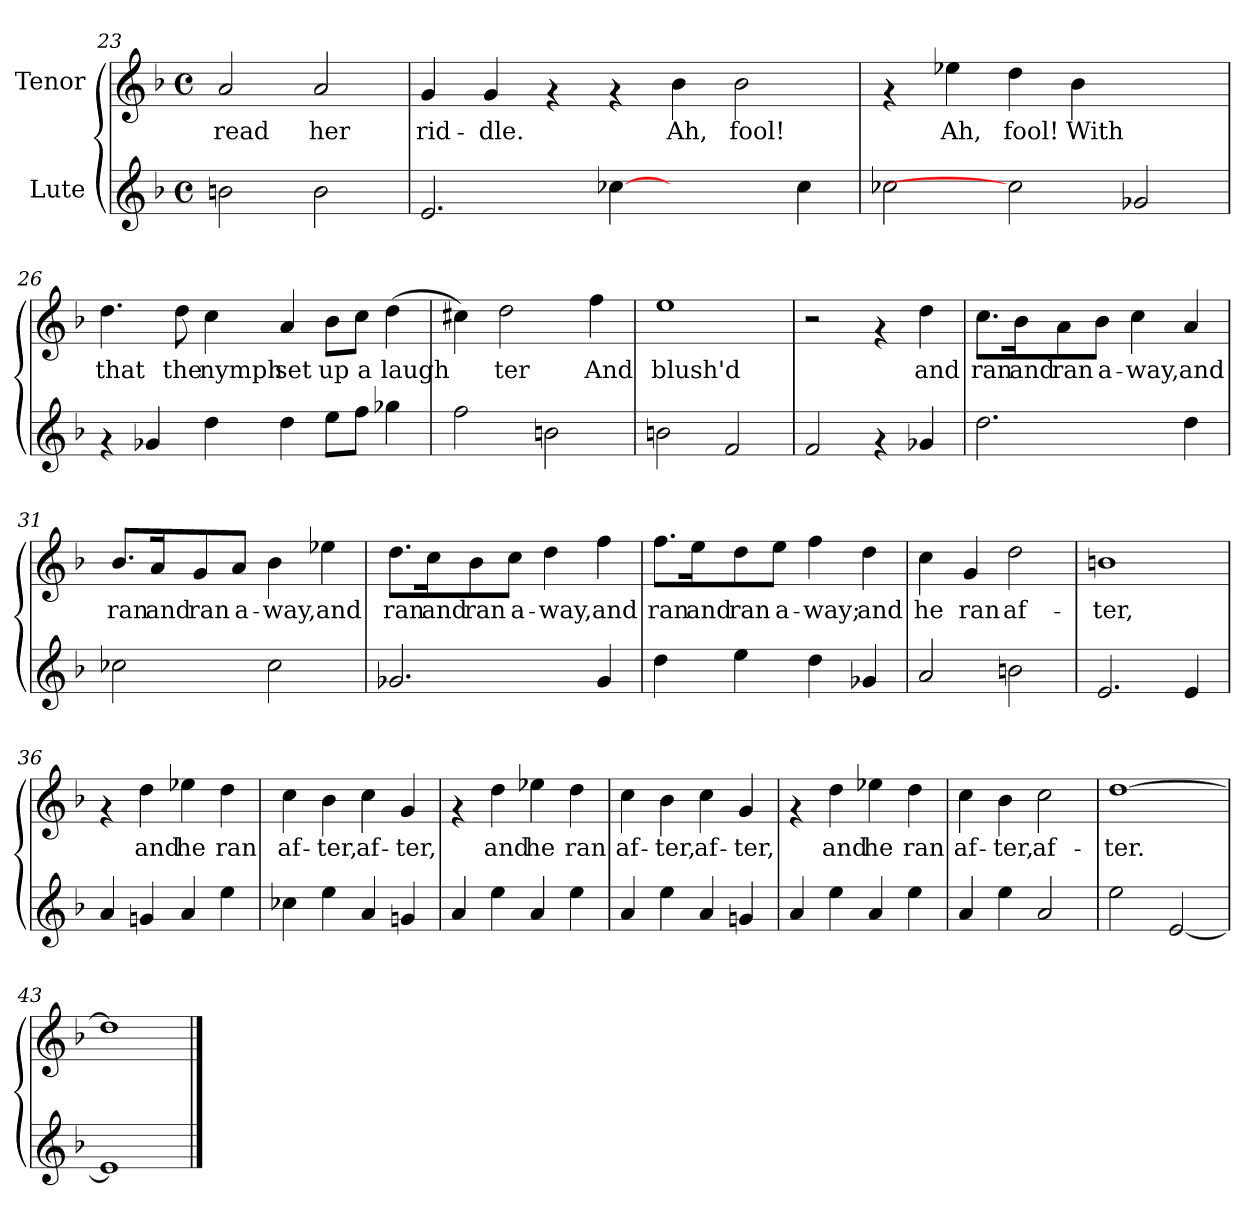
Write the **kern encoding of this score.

**kern	**kern	**text
*part2	*part1	*part1
*staff2	*staff1	*staff1
*I"Lute	*I"Tenor	*
*clefG2	*clefG2	*
*k[b-]	*k[b-]	*
*F:	*F:	*
*M4/4	*M4/4	*
*met(c)	*met(c)	*
=23	=23	=23
!	!	!LO:LY:b:cj
2b\	2a/	read
!	!	!LO:LY:b:cj
2b\	2a/	her
=24	=24	=24
*	*MM168	*
!	!	!LO:LY:b:cj
2.e/	4g/	rid-
!	!	!LO:LY:b:cj
.	4g/	-dle.
.	4rf	.
[4cc-X\	4rf	.
!	!	!LO:LY:b:cj
2ryy	4b-\	Ah,
!	!	!LO:LY:b:cj
.	2b-\	fool!
4cc-\	.	.
=25	=25	=25
2cc-X\	4rf	.
!	!	!LO:LY:b:cj
.	4ee-X\	Ah,
!	!	!LO:LY:b:cj
2cc-\]	4dd\	fool!
!	!	!LO:LY:b:cj
.	4b-\	With
2g-/	2ryy	.
!!LO:LB:g=z
=26	=26	=26
!	!	!LO:LY:b:cj
4rf	4.dd\	that
4g-/	.	.
!	!	!LO:LY:b:cj
.	8dd\	the
!	!	!LO:LY:b:cj
4dd\	4cc\	nymph
!	!	!LO:LY:b:cj
4dd\	4a/	set
!	!	!LO:LY:b:cj
8ee\L	8b-\L	up
!	!	!LO:LY:b:cj
8ff\J	8cc\J	a
!	!	!LO:LY:b:cj
4gg-\	(>4dd\	laugh-
=27	=27	=27
!	!	!LO:LY:b:cj
2ff\	4cc#X\)	-
!	!	!LO:LY:b:cj
.	2dd\	ter
2b\	.	.
!	!	!LO:LY:b:cj
.	4ff\	And
=28	=28	=28
!	!	!LO:LY:b:cj
2b\	1ee	blush'd
2f/	.	.
=29	=29	=29
2f/	2r	.
4rf	4rf	.
!	!	!LO:LY:b:cj
4g-/	4dd\	and
=30	=30	=30
!	!	!LO:LY:b:cj
2.dd\	8.cc\L	ran
!	!	!LO:LY:b:cj
.	16b-\	and
!	!	!LO:LY:b:cj
.	8a\	ran
!	!	!LO:LY:b:cj
.	8b-\J	a-
!	!	!LO:LY:b:cj
.	4cc\	-way,
!	!	!LO:LY:b:cj
4dd\	4a/	and
!!LO:LB:g=z
=31	=31	=31
!	!	!LO:LY:b:cj
2cc-X\	8.b-/L	ran
!	!	!LO:LY:b:cj
.	16a/	and
!	!	!LO:LY:b:cj
.	8g/	ran
!	!	!LO:LY:b:cj
.	8a/J	a-
!	!	!LO:LY:b:cj
2cc-\	4b-\	-way,
!	!	!LO:LY:b:cj
.	4ee-X\	and
=32	=32	=32
!	!	!LO:LY:b:cj
2.g-/	8.dd\L	ran
!	!	!LO:LY:b:cj
.	16cc\	and
!	!	!LO:LY:b:cj
.	8b-\	ran
!	!	!LO:LY:b:cj
.	8cc\J	a-
!	!	!LO:LY:b:cj
.	4dd\	-way,
!	!	!LO:LY:b:cj
4g-/	4ff\	and
=33	=33	=33
!	!	!LO:LY:b:cj
4dd\	8.ff\L	ran
!	!	!LO:LY:b:cj
.	16ee\	and
!	!	!LO:LY:b:cj
4ee\	8dd\	ran
!	!	!LO:LY:b:cj
.	8ee\J	a-
!	!	!LO:LY:b:cj
4dd\	4ff\	-way;
!	!	!LO:LY:b:cj
4g-/	4dd\	and
=34	=34	=34
!	!	!LO:LY:b:cj
2a/	4cc\	he
!	!	!LO:LY:b:cj
.	4g/	ran
!	!	!LO:LY:b:cj
2b\	2dd\	af-
=35	=35	=35
!	!	!LO:LY:b:cj
2.e/	1bn	-ter,
4e/	.	.
!!LO:LB:g=z
=36	=36	=36
4a/	4rf	.
!	!	!LO:LY:b:cj
4gn/	4dd\	and
!	!	!LO:LY:b:cj
4a/	4ee-X\	he
!	!	!LO:LY:b:cj
4ee\	4dd\	ran
=37	=37	=37
!	!	!LO:LY:b:cj
4cc-X\	4cc\	af-
!	!	!LO:LY:b:cj
4ee\	4b-\	-ter,
!	!	!LO:LY:b:cj
4a/	4cc\	af-
!	!	!LO:LY:b:cj
4gn/	4g/	-ter,
=38	=38	=38
4a/	4rf	.
!	!	!LO:LY:b:cj
4ee\	4dd\	and
!	!	!LO:LY:b:cj
4a/	4ee-X\	he
!	!	!LO:LY:b:cj
4ee\	4dd\	ran
=39	=39	=39
!	!	!LO:LY:b:cj
4a/	4cc\	af-
!	!	!LO:LY:b:cj
4ee\	4b-\	-ter,
!	!	!LO:LY:b:cj
4a/	4cc\	af-
!	!	!LO:LY:b:cj
4gn/	4g/	-ter,
=40	=40	=40
4a/	4rf	.
!	!	!LO:LY:b:cj
4ee\	4dd\	and
!	!	!LO:LY:b:cj
4a/	4ee-X\	he
!	!	!LO:LY:b:cj
4ee\	4dd\	ran
!!LO:PB:g=z
=41	=41	=41
!	!	!LO:LY:b:cj
4a/	4cc\	af-
!	!	!LO:LY:b:cj
4ee\	4b-\	-ter,
!	!	!LO:LY:b:cj
2a/	2cc\	af-
=42	=42	=42
!	!	!LO:LY:b:cj
2ee\	[>1dd	-ter.
[<2e/	.	.
=43	=43	=43
1e]	1dd]	.
==	==	==
*-	*-	*-
